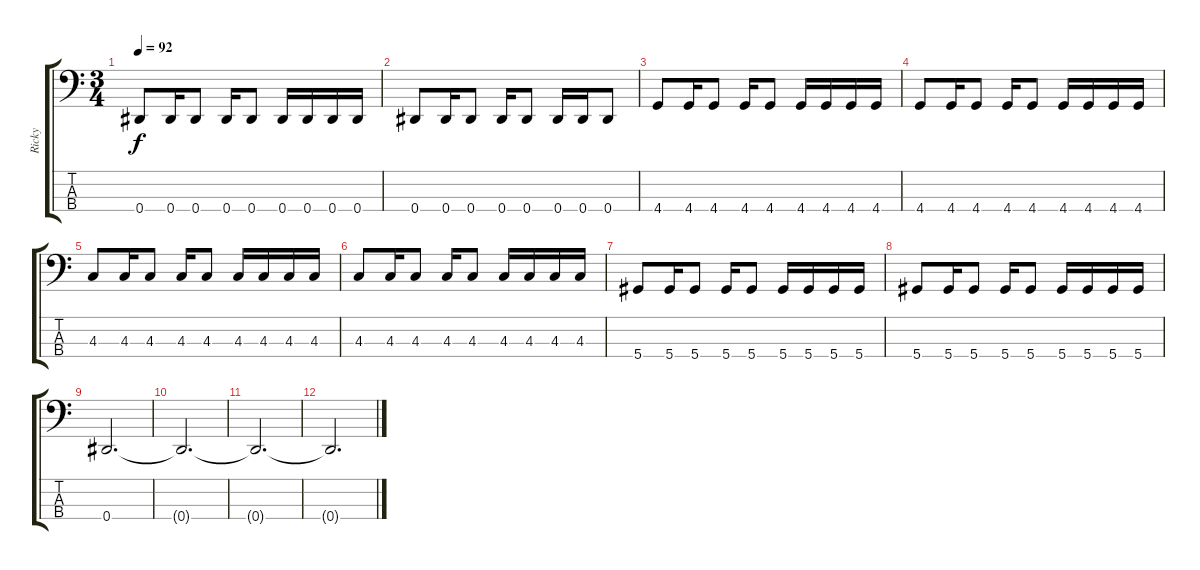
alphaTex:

\track ("Ricky" "Ricky") {instrument electricbasspick}
\staff {score tabs}
\tuning (Gb2 Db2 Ab1 Eb1) {hide}
\ts (3 4)
\tempo 92
\clef f4
\ks c
0.4.8{dy f} 0.4.16 0.4.8 0.4.16 0.4.8 0.4.16 0.4.16 0.4.16 0.4.16 |
0.4.8 0.4.16 0.4.8 0.4.16 0.4.8 0.4.16 0.4.16 0.4.8 |
4.4.8 4.4.16 4.4.8 4.4.16 4.4.8 4.4.16 4.4.16 4.4.16 4.4.16 |
4.4.8 4.4.16 4.4.8 4.4.16 4.4.8 4.4.16 4.4.16 4.4.16 4.4.16 |
4.3.8 4.3.16 4.3.8 4.3.16 4.3.8 4.3.16 4.3.16 4.3.16 4.3.16 |
4.3.8 4.3.16 4.3.8 4.3.16 4.3.8 4.3.16 4.3.16 4.3.16 4.3.16 |
5.4.8 5.4.16 5.4.8 5.4.16 5.4.8 5.4.16 5.4.16 5.4.16 5.4.16 |
5.4.8 5.4.16 5.4.8 5.4.16 5.4.8 5.4.16 5.4.16 5.4.16 5.4.16 |
0.4.2{d} |
0.4{t}.2{d} |
0.4{t}.2{d volume 0} |
0.4{t}.2{d}
